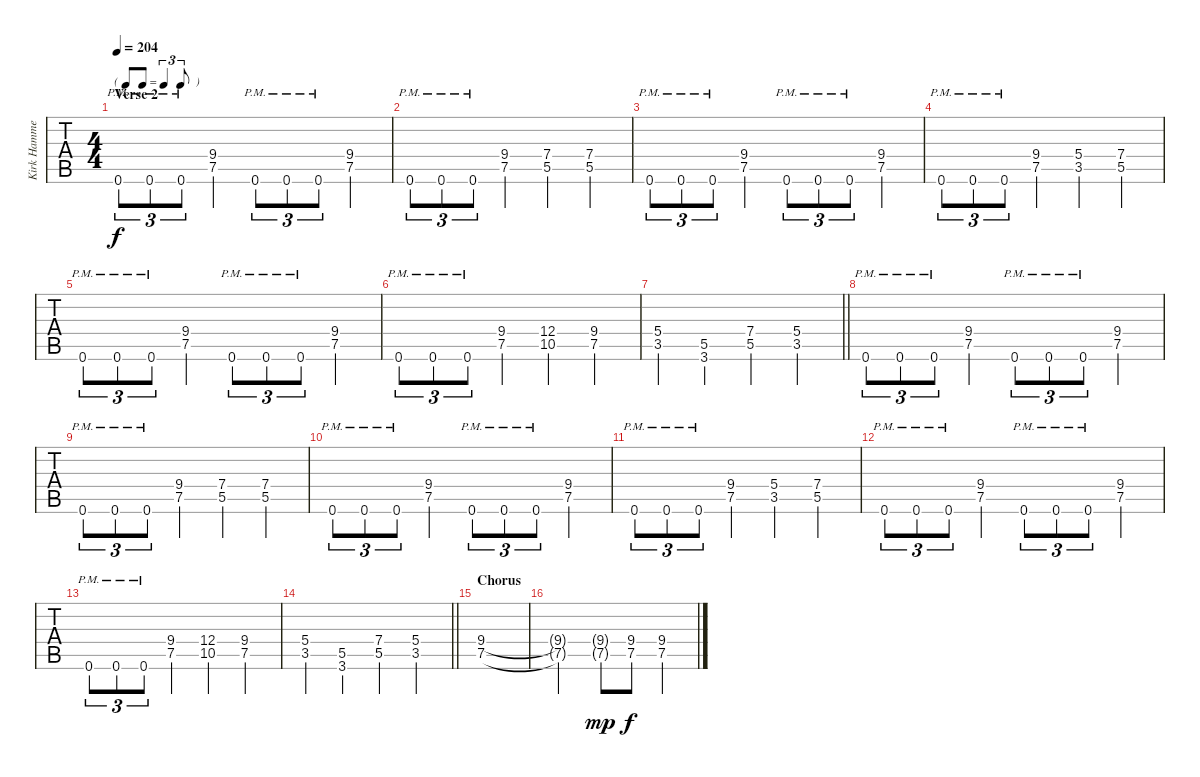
\track ("Kirk Hammett" "Kirk Hamme") {instrument distortionguitar}
\staff {tabs}
\tuning (E4 B3 G3 D3 A2 E2) {hide}
\ts (4 4)
\tf triplet8th
\section ("" "Verse 2")
\tempo 204
\clef g2
\ks c
0.6{pm}.8{tu (3 2) dy f} 0.6{pm}.8{tu (3 2)} 0.6{pm}.8{tu (3 2)} (9.4 7.5).4 0.6{pm}.8{tu (3 2)} 0.6{pm}.8{tu (3 2)} 0.6{pm}.8{tu (3 2)} (9.4 7.5).4 |
0.6{pm}.8{tu (3 2)} 0.6{pm}.8{tu (3 2)} 0.6{pm}.8{tu (3 2)} (9.4 7.5).4 (7.4 5.5).4 (7.4 5.5).4 |
0.6{pm}.8{tu (3 2)} 0.6{pm}.8{tu (3 2)} 0.6{pm}.8{tu (3 2)} (9.4 7.5).4 0.6{pm}.8{tu (3 2)} 0.6{pm}.8{tu (3 2)} 0.6{pm}.8{tu (3 2)} (9.4 7.5).4 |
0.6{pm}.8{tu (3 2)} 0.6{pm}.8{tu (3 2)} 0.6{pm}.8{tu (3 2)} (9.4 7.5).4 (5.4 3.5).4 (7.4 5.5).4 |
0.6{pm}.8{tu (3 2)} 0.6{pm}.8{tu (3 2)} 0.6{pm}.8{tu (3 2)} (9.4 7.5).4 0.6{pm}.8{tu (3 2)} 0.6{pm}.8{tu (3 2)} 0.6{pm}.8{tu (3 2)} (9.4 7.5).4 |
0.6{pm}.8{tu (3 2)} 0.6{pm}.8{tu (3 2)} 0.6{pm}.8{tu (3 2)} (9.4 7.5).4 (12.4 10.5).4 (9.4 7.5).4 |
\barLineRight lightlight
(5.4 3.5).4 (5.5 3.6).4 (7.4 5.5).4 (5.4 3.5).4 |
0.6{pm}.8{tu (3 2)} 0.6{pm}.8{tu (3 2)} 0.6{pm}.8{tu (3 2)} (9.4 7.5).4 0.6{pm}.8{tu (3 2)} 0.6{pm}.8{tu (3 2)} 0.6{pm}.8{tu (3 2)} (9.4 7.5).4 |
0.6{pm}.8{tu (3 2)} 0.6{pm}.8{tu (3 2)} 0.6{pm}.8{tu (3 2)} (9.4 7.5).4 (7.4 5.5).4 (7.4 5.5).4 |
0.6{pm}.8{tu (3 2)} 0.6{pm}.8{tu (3 2)} 0.6{pm}.8{tu (3 2)} (9.4 7.5).4 0.6{pm}.8{tu (3 2)} 0.6{pm}.8{tu (3 2)} 0.6{pm}.8{tu (3 2)} (9.4 7.5).4 |
0.6{pm}.8{tu (3 2)} 0.6{pm}.8{tu (3 2)} 0.6{pm}.8{tu (3 2)} (9.4 7.5).4 (5.4 3.5).4 (7.4 5.5).4 |
0.6{pm}.8{tu (3 2)} 0.6{pm}.8{tu (3 2)} 0.6{pm}.8{tu (3 2)} (9.4 7.5).4 0.6{pm}.8{tu (3 2)} 0.6{pm}.8{tu (3 2)} 0.6{pm}.8{tu (3 2)} (9.4 7.5).4 |
0.6{pm}.8{tu (3 2)} 0.6{pm}.8{tu (3 2)} 0.6{pm}.8{tu (3 2)} (9.4 7.5).4 (12.4 10.5).4 (9.4 7.5).4 |
\barLineRight lightlight
(5.4 3.5).4 (5.5 3.6).4 (7.4 5.5).4 (5.4 3.5).4 |
\section ("" "Chorus")
(9.4 7.5).1 |
(9.4{t} 7.5{t}).2 (9.4{g} 7.5{g}).8{dy mp} (9.4 7.5).8{dy f} (9.4 7.5).4
